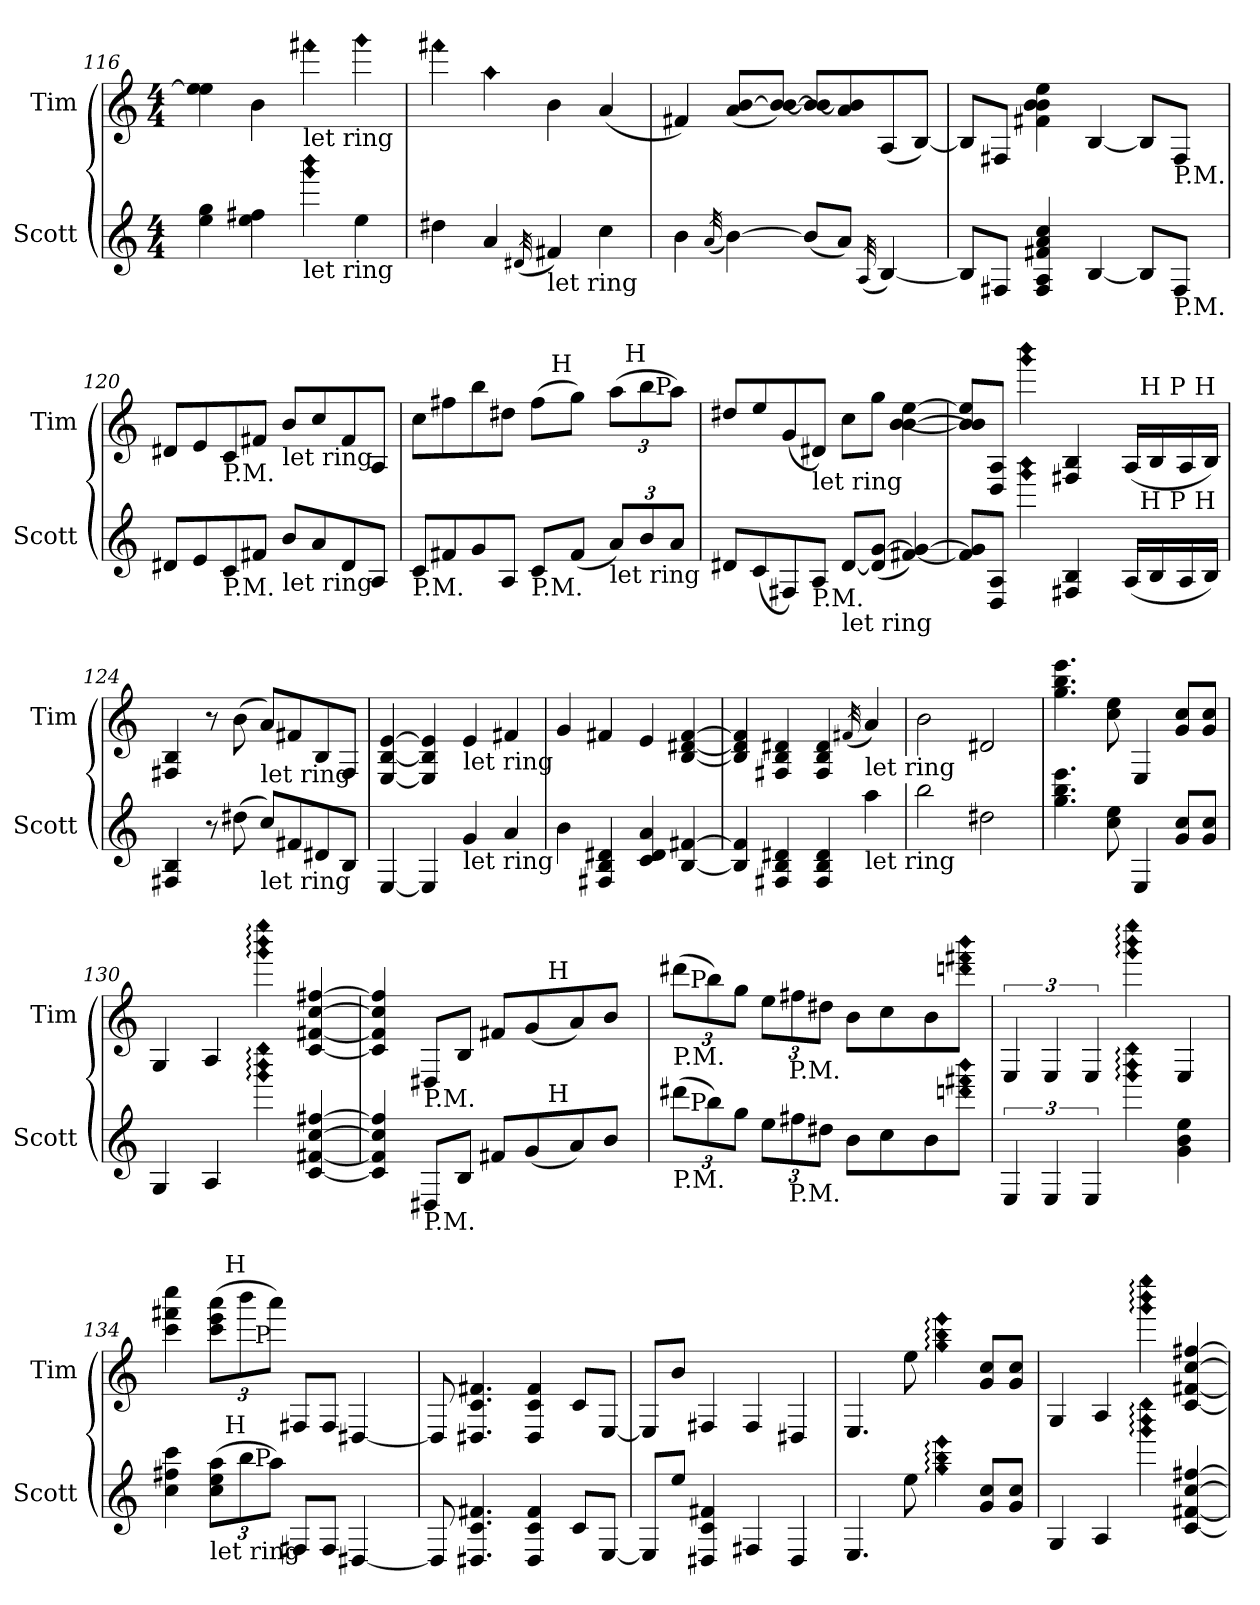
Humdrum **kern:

**kern	**kern
*part2	*part1
*staff2	*staff1
*I"Scott	*I"Tim
*I'Scott	*I'Tim
*clefG2	*clefG2
*ITrd7c12	*ITrd7c12
*k[]	*k[]
*M4/4	*M4/4
=116	=116
4e\ 4g\	4e\] 4e\
4e\ 4f#X\	4B\
!	!LO:TX:b:t=let ring
!LO:TX:b:t=let ring	!
!LO:N:n=1:head=diamond	!
!LO:N:n=2:head=diamond	!LO:N:head=diamond
4gg\ 4bb\	4ff#X\
!	!LO:N:head=diamond
4e\	4gg\
=117	=117
!	!LO:N:head=diamond
4d#X\	4ff#X\
!	!LO:N:head=diamond
4A/	4a\
(<32qD#X/	.
!LO:TX:b:t=let ring	!
4F#X/)	4B\
4c\	(<4A/
=118	=118
4B\	4F#X/)
(<32qA/	.
[4B\)	(<8A/ [8B/L
.	8B/_ [8B/J)
(<8B/L]	8B/_ 8B/]L
8A/J)	8A/ 8B/]
(<32qAA/	.
[4BB/)	(<8AA/
.	[8BB/J)
!!LO:LB:g=z
=119	=119
8BB/L]	8BB/L]
8FF#X/J	8FF#X/J
4FF#/ 4AA/ 4F#X/ 4A/ 4c/	4F#X\ 4B\ 4B\ 4e\
[4BB/	[4BB/
8BB/L]	8BB/L]
!	!LO:TX:b:t=P.M.
!LO:TX:b:t=P.M.	!
8FF#/J	8FF#/J
=120	=120
8D#X/L	8D#X/L
8E/	8E/
!	!LO:TX:b:t=P.M.
!LO:TX:b:t=P.M.	!
8C/	8C/
8F#X/J	8F#X/J
!	!LO:TX:b:t=let ring
!LO:TX:b:t=let ring	!
8B/L	8B/L
8A/	8c/
8D#/	8F#/
8AA/J	8AA/J
=121	=121
!	!LO:TX:b:t=let ring
!LO:TX:b:t=P.M.	!
*	*^
*	*	*^
*	*	*	*^
8C/L	8c\L	2ryy	3%2ryy	2..ryy
8F#X/	8f#X\	.	.	.
8G/	8b\	.	.	.
8AA/J	8d#X\J	.	.	.
!LO:TX:b:t=P.M.	!	!	!	!
8C/L	(>8f#\L	16ryy	.	.
!	!	!LO:TX:a:t=H	!	!
.	.	4..ryy	.	.
(<8F#/J	8g\J)	.	.	.
.	.	.	12.ryy	.
*Xbrackettup	*Xbrackettup	*	*	*
!LO:TX:b:t=let ring	!	!	!	!
12A/L)	(>12a\L	.	.	.
!	!	!	!LO:TX:a:t=H	!
.	.	.	6ryy	.
12B/	12b\	.	.	.
!	!	!	!	!LO:TX:a:t=P
.	.	.	.	8ryy
12A/J	12a\J)	.	.	.
.	.	.	24ryy	.
!!LO:LB:g=z
=122	=122	=122	=122	=122
!	!LO:TX:b:t=let ring	!	!	!
*	*v	*v	*v	*v
8D#X/L	8d#X/L
(<8C/	8e/
8FF#X/)	(<8G/
!	!LO:TX:b:t=let ring
!LO:TX:b:t=P.M.	!
8AA/J	8D#X/J)
!LO:TX:b:t=let ring	!
[8D#/L	8c\L
(<8D#/] [8G/J	8g\J
[4F#X/ 4G/_)	[4B\ [4B\ [4e\
=123	=123
*^	*^
*	*^	*	*^
*	*	*^	*	*	*^
8F#/] 8G/]L	3%2ryy	3%2ryy	3%2ryy	8B/] 8B/] 8e/]L	3%2ryy	3%2ryy	3%2ryy
8DD/ 8AA/J	.	.	.	8DD/ 8AA/J	.	.	.
!LO:N:n=1:head=diamond	!	!	!	!	!	!	!
!LO:N:n=2:head=diamond	!	!	!	!LO:N:n=1:head=diamond	!	!	!
!	!	!	!	!LO:N:n=2:head=diamond	!	!	!
4gg\ 4bb\	.	.	.	4gg\ 4bb\	.	.	.
4FF#X/ 4BB/	.	.	.	4FF#X/ 4BB/	.	.	.
.	12.ryy	6ryy	6.ryy	.	12.ryy	6ryy	6.ryy
(<16AA/LL	.	.	.	(<16AA/LL	.	.	.
!	!	!	!	!	!LO:TX:a:t=H	!	!
!	!LO:TX:a:t=H	!	!	!	!	!	!
.	6ryy	.	.	.	6ryy	.	.
16BB/	.	.	.	16BB/	.	.	.
.	.	48ryy	.	.	.	48ryy	.
!	!	!	!	!	!	!LO:TX:a:t=P	!
!	!	!LO:TX:a:t=P	!	!	!	!	!
.	.	12..ryy	.	.	.	12..ryy	.
16AA/	.	.	.	16AA/	.	.	.
!	!	!	!	!	!	!	!LO:TX:a:t=H
!	!	!	!LO:TX:a:t=H	!	!	!	!
.	.	.	12ryy	.	.	.	12ryy
16BB/JJ)	.	.	.	16BB/JJ)	.	.	.
.	24ryy	.	.	.	24ryy	.	.
*v	*v	*v	*v	*	*	*	*
*	*v	*v	*v	*v
=124	=124
4FF#X/ 4BB/	4FF#X/ 4BB/
8r	8r
(>8d#X\	(>8B\
!	!LO:TX:b:t=let ring
!LO:TX:b:t=let ring	!
8c/L)	8A/L)
8F#X/	8F#X/
8D#X/	8BB/
8BB/J	8FF#/J
=125	=125
[4EE/	[4EE/ [4BB/ [4E/
4EE/]	4EE/] 4BB/] 4E/]
!	!LO:TX:b:t=let ring
!LO:TX:b:t=let ring	!
4G/	4E/
4A/	4F#X/
!!LO:PB:g=z
=126	=126
4B\	4G/
4FF#X/ 4BB/ 4D#X/	4F#X/
4C/ 4D#/ 4A/	4E/
[4BB/ [4F#X/	[4BB/ [4D#X/ [4F#/
=127	=127
4BB/] 4F#/]	4BB/] 4D#/] 4F#/]
4FF#X/ 4BB/ 4D#X/	4FF#X/ 4BB/ 4D#X/
4FF#/ 4BB/ 4D#/	4FF#/ 4BB/ 4D#/
.	(<32qF#X/
!	!LO:TX:b:t=let ring
!LO:TX:b:t=let ring	!
4a\	4A/)
=128	=128
2b\	2B\
2d#X\	2D#X/
=129	=129
4.g\ 4.b\ 4.ee\	4.g\ 4.b\ 4.ee\
8c\ 8e\	8c\ 8e\
4EE/	4EE/
8G/ 8c/L	8G/ 8c/L
8G/ 8c/J	8G/ 8c/J
=130	=130
4GG/	4GG/
4AA/	4AA/
!LO:N:n=1:head=diamond	!
!LO:N:n=2:head=diamond	!
!LO:N:n=3:head=diamond	!LO:N:n=1:head=diamond
!	!LO:N:n=2:head=diamond
!	!LO:N:n=3:head=diamond
4gg\: 4bb\: 4eee\:	4gg\: 4bb\: 4eee\:
[4C/ [4F#X/ [4c/ [4f#X/	[4C/ [4F#X/ [4c/ [4f#X/
!!LO:LB:g=z
=131	=131
*^	*^
4C/] 4F#/] 4c/] 4f#/]	2ryy	4C/] 4F#/] 4c/] 4f#/]	2ryy
!	!	!LO:TX:b:t=P.M.	!
!LO:TX:b:t=P.M.	!	!	!
8DD#X/L	.	8DD#X/L	.
8BB/J	.	8BB/J	.
8F#X/L	8.ryy	8F#X/L	8.ryy
(<8G/	.	(<8G/	.
!	!	!	!LO:TX:a:t=H
!	!LO:TX:a:t=H	!	!
.	4ryy	.	4ryy
8A/)	.	8A/)	.
8B/J	.	8B/J	.
.	16ryy	.	16ryy
=132	=132	=132	=132
!	!	!LO:TX:b:t=P.M.	!
!LO:TX:b:t=P.M.	!	!	!
(>12dd#X\L	24ryy	(>12dd#X\L	24ryy
!	!	!	!LO:TX:a:t=P
!	!LO:TX:a:t=P	!	!
.	3%2ryy	.	3%2ryy
12b\)	.	12b\)	.
12g\J	.	12g\J	.
12e\L	.	12e\L	.
!	!	!LO:TX:b:t=P.M.	!
!LO:TX:b:t=P.M.	!	!	!
12f#X\	.	12f#X\	.
12d#X\J	.	12d#X\J	.
8B\L	.	8B\L	.
8c\	.	8c\	.
.	6..ryy	.	6..ryy
8B\	.	8B\	.
!LO:N:n=1:head=diamond	!	!	!
!LO:N:n=2:head=diamond	!	!	!
!LO:N:n=3:head=diamond	!	!LO:N:n=1:head=diamond	!
!	!	!LO:N:n=2:head=diamond	!
!	!	!LO:N:n=3:head=diamond	!
8ddn\ 8ff#X\ 8bb\J	.	8ddn\ 8ff#X\ 8bb\J	.
*v	*v	*	*
*	*v	*v
=133	=133
*brackettup	*brackettup
6EE/	6EE/
6EE/	6EE/
6EE/	6EE/
!LO:N:n=1:head=diamond	!
!LO:N:n=2:head=diamond	!
!LO:N:n=3:head=diamond	!LO:N:n=1:head=diamond
!	!LO:N:n=2:head=diamond
!	!LO:N:n=3:head=diamond
4gg\: 4bb\: 4eee\:	4gg\: 4bb\: 4eee\:
4G\ 4B\ 4e\	4EE/
=134	=134
*^	*^
*	*^	*	*^
4c\ 4f#X\ 4cc\	6..ryy	4.ryy	4cc\ 4ff#X\ 4ccc\	6..ryy	4.ryy
*Xbrackettup	*	*	*Xbrackettup	*	*
!LO:TX:b:t=let ring	!	!	!	!	!
(>12c\ 12e\ 12a\L	.	.	(>12cc\ 12ee\ 12aa\L	.	.
!	!	!	!	!LO:TX:a:t=H	!
!	!LO:TX:a:t=H	!	!	!	!
.	3%2ryy	.	.	3%2ryy	.
12b\	.	.	12bb\	.	.
!	!	!	!	!	!LO:TX:a:t=P
!	!	!LO:TX:a:t=P	!	!	!
.	.	2ryy	.	.	2ryy
12a\J)	.	.	12aa\J)	.	.
8FF#X/L	.	.	8FF#X/L	.	.
8FF#/J	.	.	8FF#/J	.	.
[4DD#X/	.	.	[4DD#X/	.	.
.	.	8ryy	.	.	8ryy
.	24ryy	.	.	24ryy	.
*v	*v	*v	*	*	*
*	*v	*v	*v
!!LO:LB:g=z
=135	=135
8DD#/]	8DD#/]
4.DD#X/ 4.C/ 4.F#X/	4.DD#X/ 4.C/ 4.F#X/
4DD#/ 4C/ 4F#/	4DD#/ 4C/ 4F#/
8C/L	8C/L
[8EE/J	[8EE/J
=136	=136
8EE/L]	8EE/L]
8e/J	8B/J
4DD#X/ 4C/ 4F#X/	4FF#X/
4FF#X/	4FF#/
4DD#/	4DD#X/
=137	=137
4.EE/	4.EE/
8e\	8e\
!LO:N:n=1:head=diamond	!
!LO:N:n=2:head=diamond	!
!LO:N:n=3:head=diamond	!LO:N:n=1:head=diamond
!	!LO:N:n=2:head=diamond
!	!LO:N:n=3:head=diamond
4g\: 4b\: 4ee\:	4g\: 4b\: 4ee\:
8G/ 8c/L	8G/ 8c/L
8G/ 8c/J	8G/ 8c/J
=138	=138
4GG/	4GG/
4AA/	4AA/
!LO:N:n=1:head=diamond	!
!LO:N:n=2:head=diamond	!
!LO:N:n=3:head=diamond	!LO:N:n=1:head=diamond
!	!LO:N:n=2:head=diamond
!	!LO:N:n=3:head=diamond
4gg\: 4bb\: 4eee\:	4gg\: 4bb\: 4eee\:
[4C/ [4F#X/ [4c/ [4f#X/	[4C/ [4F#X/ [4c/ [4f#X/
=	=
*-	*-
